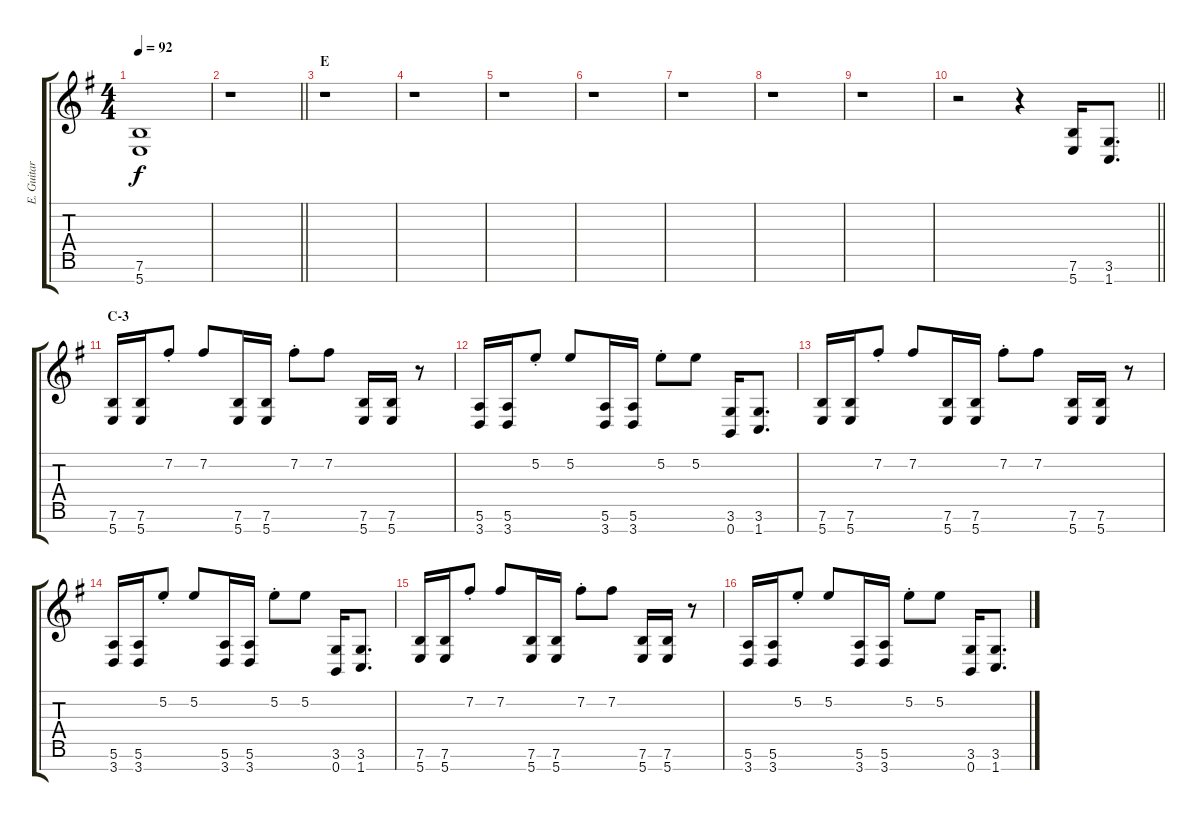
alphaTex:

\track ("E. Guitar II" "E. Guitar ") {instrument overdrivenguitar}
\staff {score tabs}
\tuning (E4 B3 G3 D3 A2 E2 B1) {hide}
\ts (4 4)
\tempo 92
\clef g2
\ks eminor
(7.6 5.7).1{dy f} |
\barLineRight lightlight
r.1 |
\section ("" "E")
r.1 |
r.1 |
r.1 |
r.1 |
r.1 |
r.1 |
r.1 |
\barLineRight lightlight
r.2 r.4 (7.6 5.7).16 (3.6 1.7).8{d} |
\section ("" "C-3")
(7.6 5.7).16 (7.6 5.7).16 7.2{st}.8 7.2.8 (7.6 5.7).16 (7.6 5.7).16 7.2{st}.8 7.2.8 (7.6 5.7).16 (7.6 5.7).16 r.8 |
(5.6 3.7).16 (5.6 3.7).16 5.2{st}.8 5.2.8 (5.6 3.7).16 (5.6 3.7).16 5.2{st}.8 5.2.8 (3.6 0.7).16 (3.6 1.7).8{d} |
(7.6 5.7).16 (7.6 5.7).16 7.2{st}.8 7.2.8 (7.6 5.7).16 (7.6 5.7).16 7.2{st}.8 7.2.8 (7.6 5.7).16 (7.6 5.7).16 r.8 |
(5.6 3.7).16 (5.6 3.7).16 5.2{st}.8 5.2.8 (5.6 3.7).16 (5.6 3.7).16 5.2{st}.8 5.2.8 (3.6 0.7).16 (3.6 1.7).8{d} |
(7.6 5.7).16 (7.6 5.7).16 7.2{st}.8 7.2.8 (7.6 5.7).16 (7.6 5.7).16 7.2{st}.8 7.2.8 (7.6 5.7).16 (7.6 5.7).16 r.8 |
(5.6 3.7).16 (5.6 3.7).16 5.2{st}.8 5.2.8 (5.6 3.7).16 (5.6 3.7).16 5.2{st}.8 5.2.8 (3.6 0.7).16 (3.6 1.7).8{d}
